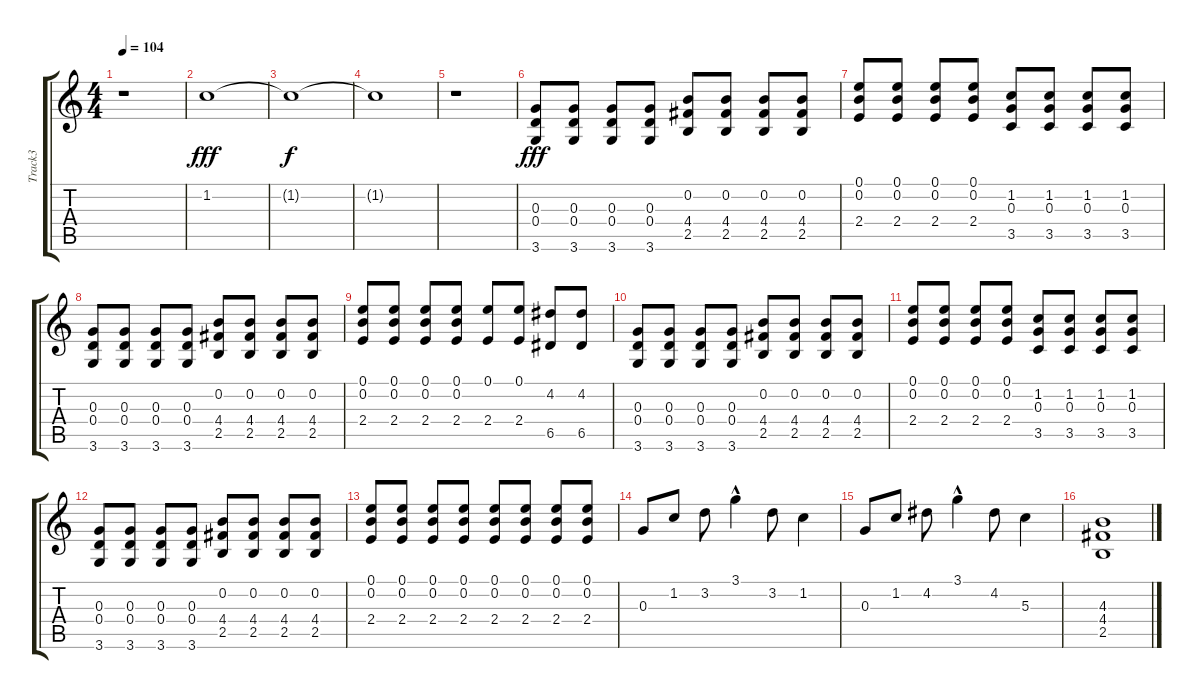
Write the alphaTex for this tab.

\track ("Track3" "Track3") {instrument distortionguitar}
\staff {score tabs}
\tuning (E4 B3 G3 D3 A2 E2) {hide}
\ts (4 4)
\tempo 104
\clef g2
\ks c
r.1{dy fff instrument distortionguitar} |
1.2.1 |
1.2{t}.1{dy f} |
1.2{t}.1 |
r.1 |
(0.3 0.4 3.6).8{dy fff instrument overdrivenguitar} (0.3 0.4 3.6).8 (0.3 0.4 3.6).8 (0.3 0.4 3.6).8 (0.2 4.4 2.5).8 (0.2 4.4 2.5).8 (0.2 4.4 2.5).8 (0.2 4.4 2.5).8 |
(0.1 0.2 2.4).8 (0.1 0.2 2.4).8 (0.1 0.2 2.4).8 (0.1 0.2 2.4).8 (1.2 0.3 3.5).8 (1.2 0.3 3.5).8 (1.2 0.3 3.5).8 (1.2 0.3 3.5).8 |
(0.3 0.4 3.6).8 (0.3 0.4 3.6).8 (0.3 0.4 3.6).8 (0.3 0.4 3.6).8 (0.2 4.4 2.5).8 (0.2 4.4 2.5).8 (0.2 4.4 2.5).8 (0.2 4.4 2.5).8 |
(0.1 0.2 2.4).8 (0.1 0.2 2.4).8 (0.1 0.2 2.4).8 (0.1 0.2 2.4).8 (0.1 2.4).8 (0.1 2.4).8 (4.2 6.5).8 (4.2 6.5).8 |
(0.3 0.4 3.6).8 (0.3 0.4 3.6).8 (0.3 0.4 3.6).8 (0.3 0.4 3.6).8 (0.2 4.4 2.5).8 (0.2 4.4 2.5).8 (0.2 4.4 2.5).8 (0.2 4.4 2.5).8 |
(0.1 0.2 2.4).8 (0.1 0.2 2.4).8 (0.1 0.2 2.4).8 (0.1 0.2 2.4).8 (1.2 0.3 3.5).8 (1.2 0.3 3.5).8 (1.2 0.3 3.5).8 (1.2 0.3 3.5).8 |
(0.3 0.4 3.6).8 (0.3 0.4 3.6).8 (0.3 0.4 3.6).8 (0.3 0.4 3.6).8 (0.2 4.4 2.5).8 (0.2 4.4 2.5).8 (0.2 4.4 2.5).8 (0.2 4.4 2.5).8 |
(0.1 0.2 2.4).8 (0.1 0.2 2.4).8 (0.1 0.2 2.4).8 (0.1 0.2 2.4).8 (0.1 0.2 2.4).8 (0.1 0.2 2.4).8 (0.1 0.2 2.4).8 (0.1 0.2 2.4).8 |
0.3.8 1.2.8 3.2.8 3.1{hac}.4 3.2.8 1.2.4 |
0.3.8 1.2.8 4.2.8 3.1{hac}.4 4.2.8 5.3.4 |
(4.3 4.4 2.5).1
